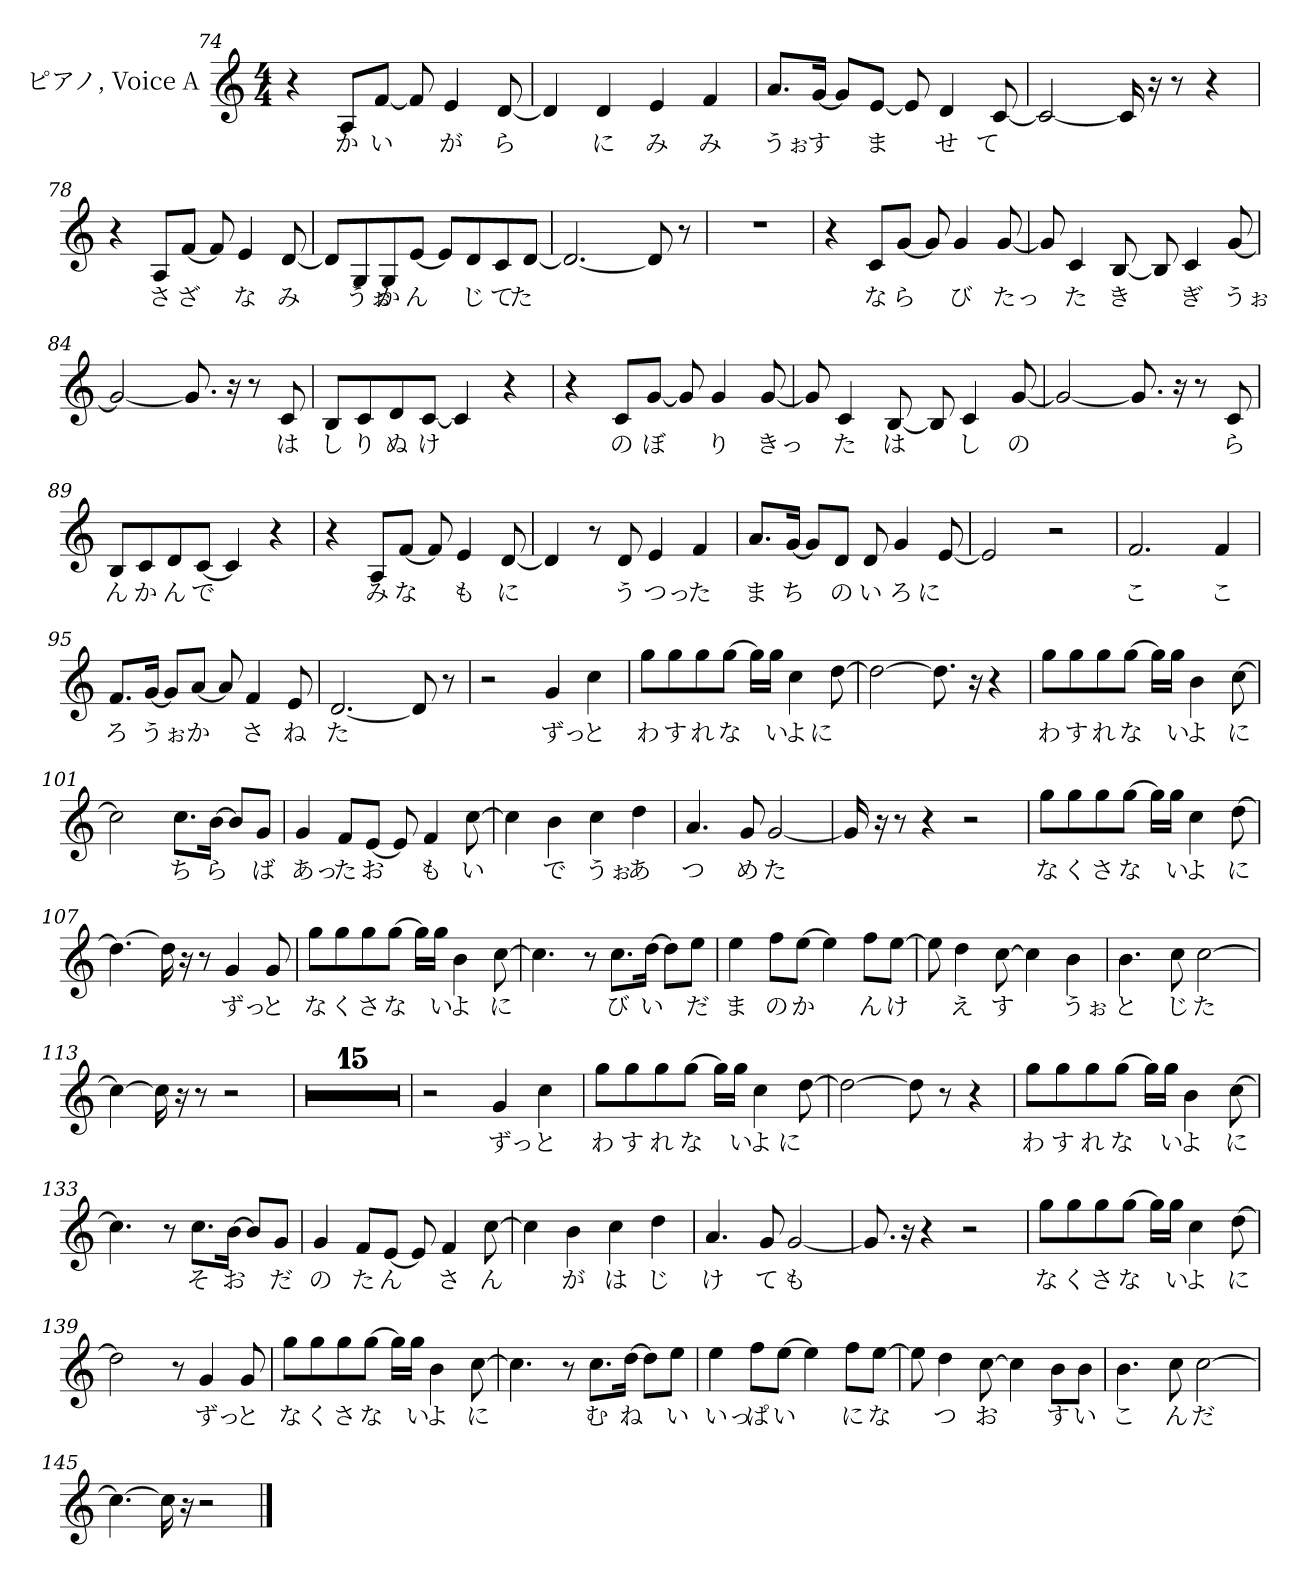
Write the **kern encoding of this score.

**kern	**text
*part1	*part1
*staff1	*staff1
*I"ピアノ, Voice A	*
*clefG2	*
*k[]	*
*M4/4	*
=74	=74
4r	.
!	!LO:LY:b
8A/L	か
!	!LO:LY:b
[8f/J	い
8f/]	.
!	!LO:LY:b
4e/	が
!	!LO:LY:b
[8d/	ら
=75	=75
4d/]	.
!	!LO:LY:b
4d/	に
!	!LO:LY:b
4e/	み
!	!LO:LY:b
4f/	み
!!LO:LB:g=z
=76	=76
!	!LO:LY:b
8.a/L	うぉ
!	!LO:LY:b
[16g/Jk	す
8g/L]	.
!	!LO:LY:b
[8e/J	ま
8e/]	.
!	!LO:LY:b
4d/	せ
!	!LO:LY:b
[8c/	て
=77	=77
2c/_	.
16c/]	.
16r	.
8r	.
4r	.
=78	=78
4r	.
!	!LO:LY:b
8A/L	さ
!	!LO:LY:b
[8f/J	ざ
8f/]	.
!	!LO:LY:b
4e/	な
!	!LO:LY:b
[8d/	み
=79	=79
8d/L]	.
!	!LO:LY:b
8G/	うぉ
!	!LO:LY:b
8G/	か
!	!LO:LY:b
[8e/J	ん
8e/L]	.
!	!LO:LY:b
8d/	じ
!	!LO:LY:b
8c/	て
!	!LO:LY:b
[8d/J	た
=80	=80
2.d/_	.
8d/]	.
8r	.
=81	=81
1r	.
=82	=82
4r	.
!	!LO:LY:b
8c/L	な
!	!LO:LY:b
[8g/J	ら
8g/]	.
!	!LO:LY:b
4g/	び
!	!LO:LY:b
[8g/	たっ
!!LO:PB:g=z
=83	=83
8g/]	.
!	!LO:LY:b
4c/	た
!	!LO:LY:b
[8B/	き
8B/]	.
!	!LO:LY:b
4c/	ぎ
!	!LO:LY:b
[8g/	うぉ
=84	=84
2g/_	.
8.g/]	.
16r	.
8r	.
!	!LO:LY:b
8c/	は
=85	=85
!	!LO:LY:b
8B/L	し
!	!LO:LY:b
8c/	り
!	!LO:LY:b
8d/	ぬ
!	!LO:LY:b
[8c/J	け
4c/]	.
4r	.
=86	=86
4r	.
!	!LO:LY:b
8c/L	の
!	!LO:LY:b
[8g/J	ぼ
8g/]	.
!	!LO:LY:b
4g/	り
!	!LO:LY:b
[8g/	きっ
=87	=87
8g/]	.
!	!LO:LY:b
4c/	た
!	!LO:LY:b
[8B/	は
8B/]	.
!	!LO:LY:b
4c/	し
!	!LO:LY:b
[8g/	の
=88	=88
2g/_	.
8.g/]	.
16r	.
8r	.
!	!LO:LY:b
8c/	ら
!!LO:LB:g=z
=89	=89
!	!LO:LY:b
8B/L	ん
!	!LO:LY:b
8c/	か
!	!LO:LY:b
8d/	ん
!	!LO:LY:b
[8c/J	で
4c/]	.
4r	.
=90	=90
4r	.
!	!LO:LY:b
8A/L	み
!	!LO:LY:b
[8f/J	な
8f/]	.
!	!LO:LY:b
4e/	も
!	!LO:LY:b
[8d/	に
=91	=91
4d/]	.
8r	.
!	!LO:LY:b
8d/	う
!	!LO:LY:b
4e/	つっ
!	!LO:LY:b
4f/	た
=92	=92
!	!LO:LY:b
8.a/L	ま
!	!LO:LY:b
[16g/Jk	ち
8g/L]	.
!	!LO:LY:b
8d/J	の
!	!LO:LY:b
8d/	い
!	!LO:LY:b
4g/	ろ
!	!LO:LY:b
[8e/	に
=93	=93
2e/]	.
2r	.
=94	=94
!	!LO:LY:b
2.f/	こ
!	!LO:LY:b
4f/	こ
=95	=95
!	!LO:LY:b
8.f/L	ろ
!	!LO:LY:b
[16g/Jk	うぉ
8g/L]	.
!	!LO:LY:b
[8a/J	か
8a/]	.
!	!LO:LY:b
4f/	さ
!	!LO:LY:b
8e/	ね
!!LO:LB:g=z
=96	=96
!	!LO:LY:b
[2.d/	た
8d/]	.
8r	.
=97	=97
2r	.
!	!LO:LY:b
4g/	ずっ
!	!LO:LY:b
4cc\	と
=98	=98
!	!LO:LY:b
8gg\L	わ
!	!LO:LY:b
8gg\	す
!	!LO:LY:b
8gg\	れ
!	!LO:LY:b
[8gg\J	な
16gg\LL]	.
!	!LO:LY:b
16gg\JJ	い
!	!LO:LY:b
4cc\	よ
!	!LO:LY:b
[8dd\	に
=99	=99
2dd\_	.
8.dd\]	.
16r	.
4r	.
=100	=100
!	!LO:LY:b
8gg\L	わ
!	!LO:LY:b
8gg\	す
!	!LO:LY:b
8gg\	れ
!	!LO:LY:b
[8gg\J	な
16gg\LL]	.
!	!LO:LY:b
16gg\JJ	い
!	!LO:LY:b
4b\	よ
!	!LO:LY:b
[8cc\	に
=101	=101
2cc\]	.
!	!LO:LY:b
8.cc\L	ち
!	!LO:LY:b
[16b\Jk	ら
8b/L]	.
!	!LO:LY:b
8g/J	ば
=102	=102
!	!LO:LY:b
4g/	あっ
!	!LO:LY:b
8f/L	た
!	!LO:LY:b
[8e/J	お
8e/]	.
!	!LO:LY:b
4f/	も
!	!LO:LY:b
[8cc\	い
!!LO:LB:g=z
=103	=103
4cc\]	.
!	!LO:LY:b
4b\	で
!	!LO:LY:b
4cc\	うぉ
!	!LO:LY:b
4dd\	あ
=104	=104
!	!LO:LY:b
4.a/	つ
!	!LO:LY:b
8g/	め
!	!LO:LY:b
[2g/	た
=105	=105
16g/]	.
16r	.
8r	.
4r	.
2r	.
=106	=106
!	!LO:LY:b
8gg\L	な
!	!LO:LY:b
8gg\	く
!	!LO:LY:b
8gg\	さ
!	!LO:LY:b
[8gg\J	な
16gg\LL]	.
!	!LO:LY:b
16gg\JJ	い
!	!LO:LY:b
4cc\	よ
!	!LO:LY:b
[8dd\	に
=107	=107
4.dd\_	.
16dd\]	.
16r	.
8r	.
!	!LO:LY:b
4g/	ずっ
!	!LO:LY:b
8g/	と
=108	=108
!	!LO:LY:b
8gg\L	な
!	!LO:LY:b
8gg\	く
!	!LO:LY:b
8gg\	さ
!	!LO:LY:b
[8gg\J	な
16gg\LL]	.
!	!LO:LY:b
16gg\JJ	い
!	!LO:LY:b
4b\	よ
!	!LO:LY:b
[8cc\	に
!!LO:LB:g=z
=109	=109
4.cc\]	.
8r	.
!	!LO:LY:b
8.cc\L	び
!	!LO:LY:b
[16dd\Jk	い
8dd\L]	.
!	!LO:LY:b
8ee\J	だ
=110	=110
!	!LO:LY:b
4ee\	ま
!	!LO:LY:b
8ff\L	の
!	!LO:LY:b
[8ee\J	か
4ee\]	.
!	!LO:LY:b
8ff\L	ん
!	!LO:LY:b
[8ee\J	け
=111	=111
8ee\]	.
!	!LO:LY:b
4dd\	え
!	!LO:LY:b
[8cc\	す
4cc\]	.
!	!LO:LY:b
4b\	うぉ
=112	=112
!	!LO:LY:b
4.b\	と
!	!LO:LY:b
8cc\	じ
!	!LO:LY:b
[2cc\	た
=113	=113
4cc\_	.
16cc\]	.
16r	.
8r	.
2r	.
=114	=114
1r	.
=115	=115
1r	.
=116	=116
1r	.
=117	=117
1r	.
=118	=118
1r	.
=119	=119
1r	.
=120	=120
1r	.
!!LO:LB:g=z
=121	=121
1r	.
=122	=122
1r	.
=123	=123
1r	.
=124	=124
1r	.
=125	=125
1r	.
=126	=126
1r	.
=127	=127
1r	.
=128	=128
1r	.
=129	=129
2r	.
!	!LO:LY:b
4g/	ずっ
!	!LO:LY:b
4cc\	と
=130	=130
!	!LO:LY:b
8gg\L	わ
!	!LO:LY:b
8gg\	す
!	!LO:LY:b
8gg\	れ
!	!LO:LY:b
[8gg\J	な
16gg\LL]	.
!	!LO:LY:b
16gg\JJ	い
!	!LO:LY:b
4cc\	よ
!	!LO:LY:b
[8dd\	に
=131	=131
2dd\_	.
8dd\]	.
8r	.
4r	.
=132	=132
!	!LO:LY:b
8gg\L	わ
!	!LO:LY:b
8gg\	す
!	!LO:LY:b
8gg\	れ
!	!LO:LY:b
[8gg\J	な
16gg\LL]	.
!	!LO:LY:b
16gg\JJ	い
!	!LO:LY:b
4b\	よ
!	!LO:LY:b
[8cc\	に
!!LO:LB:g=z
=133	=133
4.cc\]	.
8r	.
!	!LO:LY:b
8.cc\L	そ
!	!LO:LY:b
[16b\Jk	お
8b/L]	.
!	!LO:LY:b
8g/J	だ
=134	=134
!	!LO:LY:b
4g/	の
!	!LO:LY:b
8f/L	た
!	!LO:LY:b
[8e/J	ん
8e/]	.
!	!LO:LY:b
4f/	さ
!	!LO:LY:b
[8cc\	ん
=135	=135
4cc\]	.
!	!LO:LY:b
4b\	が
!	!LO:LY:b
4cc\	は
!	!LO:LY:b
4dd\	じ
=136	=136
!	!LO:LY:b
4.a/	け
!	!LO:LY:b
8g/	て
!	!LO:LY:b
[2g/	も
=137	=137
8.g/]	.
16r	.
4r	.
2r	.
=138	=138
!	!LO:LY:b
8gg\L	な
!	!LO:LY:b
8gg\	く
!	!LO:LY:b
8gg\	さ
!	!LO:LY:b
[8gg\J	な
16gg\LL]	.
!	!LO:LY:b
16gg\JJ	い
!	!LO:LY:b
4cc\	よ
!	!LO:LY:b
[8dd\	に
=139	=139
2dd\]	.
8r	.
!	!LO:LY:b
4g/	ずっ
!	!LO:LY:b
8g/	と
!!LO:LB:g=z
=140	=140
!	!LO:LY:b
8gg\L	な
!	!LO:LY:b
8gg\	く
!	!LO:LY:b
8gg\	さ
!	!LO:LY:b
[8gg\J	な
16gg\LL]	.
!	!LO:LY:b
16gg\JJ	い
!	!LO:LY:b
4b\	よ
!	!LO:LY:b
[8cc\	に
=141	=141
4.cc\]	.
8r	.
!	!LO:LY:b
8.cc\L	む
!	!LO:LY:b
[16dd\Jk	ね
8dd\L]	.
!	!LO:LY:b
8ee\J	い
=142	=142
!	!LO:LY:b
4ee\	いっ
!	!LO:LY:b
8ff\L	ぱ
!	!LO:LY:b
[8ee\J	い
4ee\]	.
!	!LO:LY:b
8ff\L	に
!	!LO:LY:b
[8ee\J	な
=143	=143
8ee\]	.
!	!LO:LY:b
4dd\	つ
!	!LO:LY:b
[8cc\	お
4cc\]	.
!	!LO:LY:b
8b\L	す
!	!LO:LY:b
8b\J	い
=144	=144
!	!LO:LY:b
4.b\	こ
!	!LO:LY:b
8cc\	ん
!	!LO:LY:b
[2cc\	だ
=145	=145
4.cc\_	.
16cc\]	.
16r	.
2r	.
==	==
*-	*-
